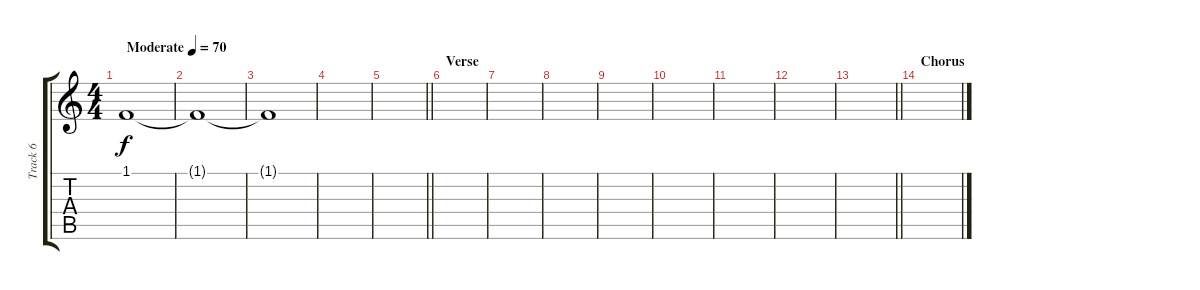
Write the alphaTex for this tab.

\track ("Track 6" "Track 6") {instrument seashore}
\staff {score tabs}
\tuning (E4 B3 G3 D3 A2 E2) {hide}
\ts (4 4)
\tempo (70 "Moderate")
\clef g2
\ks c
1.1.1{dy f instrument seashore} |
1.1{t}.1 |
1.1{t}.1 |
|
\barLineRight lightlight
|
\section ("" "Verse")
|
|
|
|
|
|
|
\barLineRight lightlight
|
\section ("" "Chorus")
